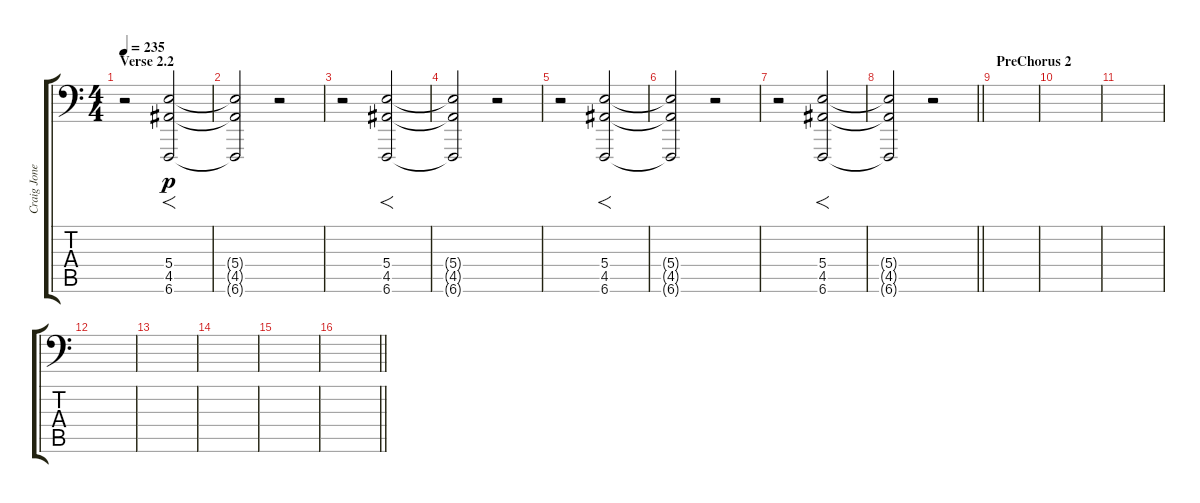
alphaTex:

\track ("Craig Jones" "Craig Jone") {instrument blownbottle}
\staff {score tabs}
\tuning (Db6 Ab3 E3 B2 Gb2 B0) {hide}
\ts (4 4)
\section ("" "Verse 2.2")
\tempo 235
\clef f4
\ks c
r.2{dy p} (5.4 4.5 6.6).2{f} |
(5.4{t} 4.5{t} 6.6{t}).2 r.2 |
r.2 (5.4 4.5 6.6).2{f} |
(5.4{t} 4.5{t} 6.6{t}).2 r.2 |
r.2 (5.4 4.5 6.6).2{f} |
(5.4{t} 4.5{t} 6.6{t}).2 r.2 |
r.2 (5.4 4.5 6.6).2{f} |
\barLineRight lightlight
(5.4{t} 4.5{t} 6.6{t}).2 r.2 |
\section ("" "PreChorus 2")
|
|
|
|
|
|
|
\barLineRight lightlight
